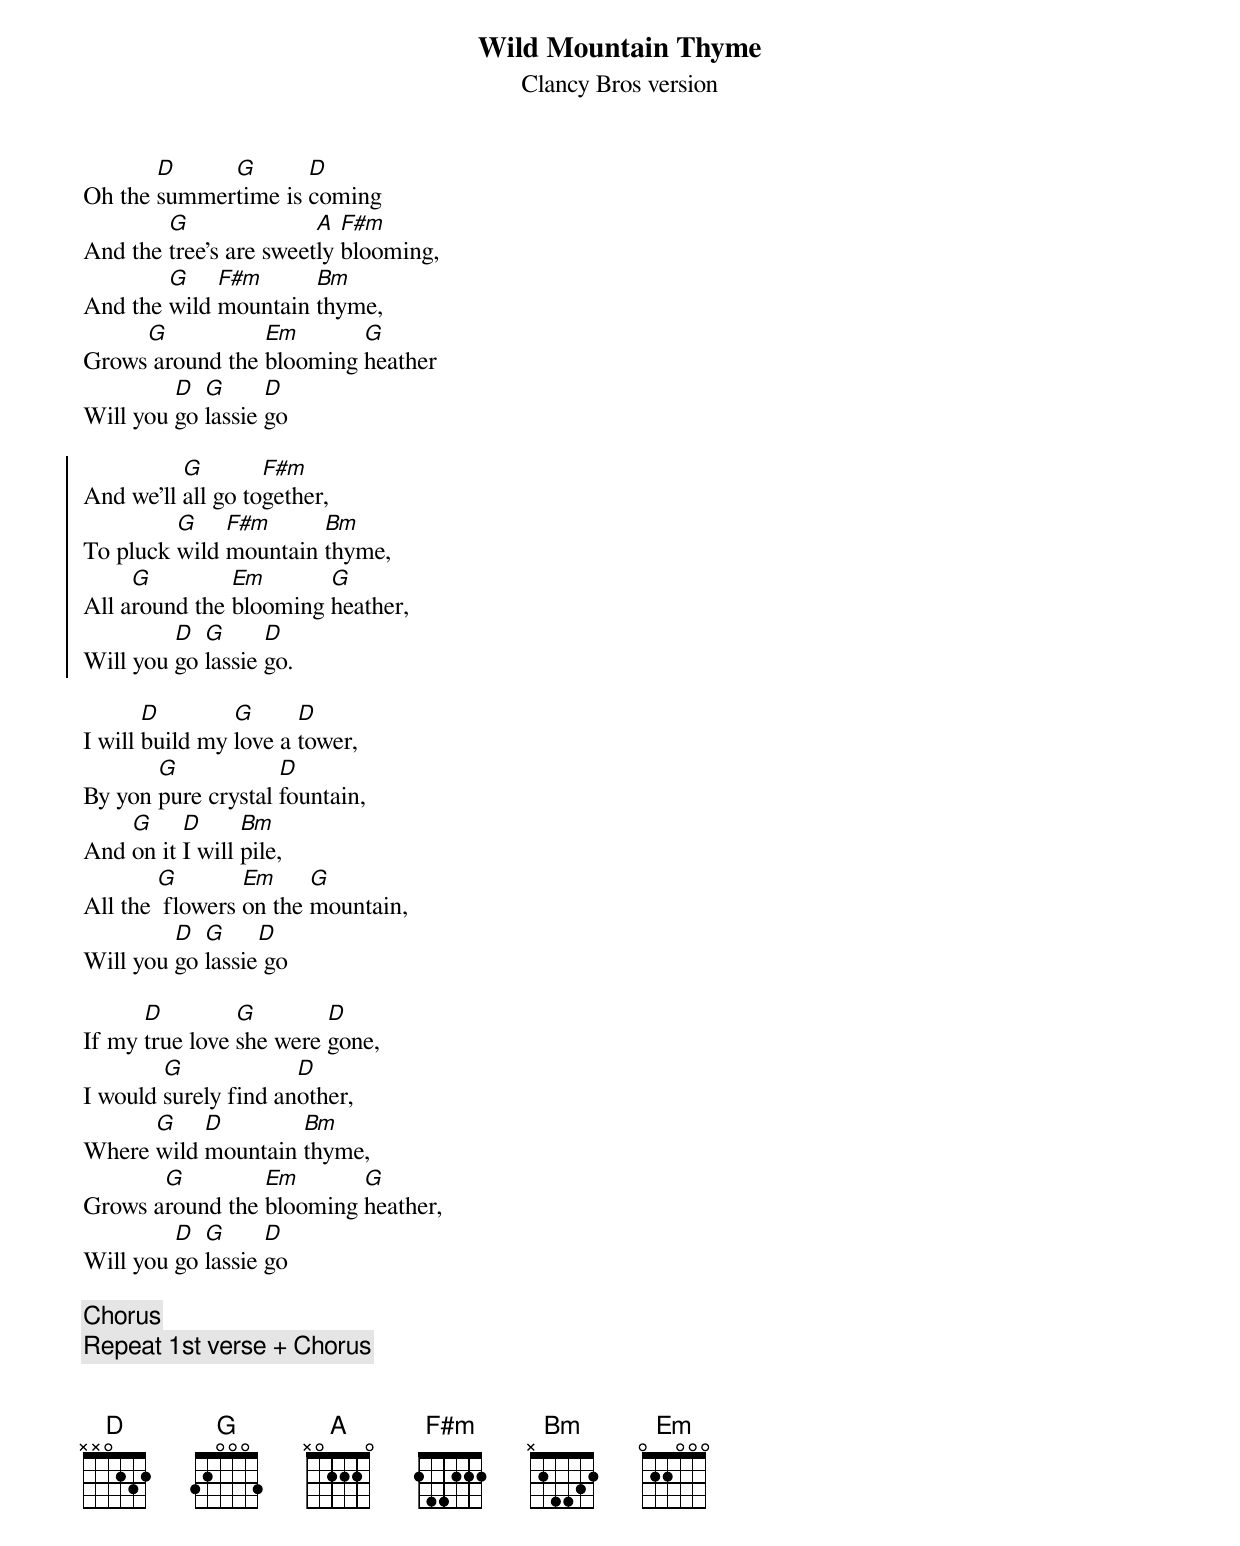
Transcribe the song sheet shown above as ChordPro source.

{title: Wild Mountain Thyme}
{subtitle: Clancy Bros version}
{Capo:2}
Oh the [D]summer[G]time is [D]coming
And the [G]tree's are sweet[A]ly [F#m]blooming,
And the [G]wild [F#m]mountain [Bm]thyme,
Grows[G] around the [Em]blooming [G]heather
Will you [D]go [G]lassie [D]go

{soc}
And we'll [G]all go to[F#m]gether,
To pluck [G]wild [F#m]mountain [Bm]thyme,
All a[G]round the [Em]blooming [G]heather,
Will you [D]go [G]lassie [D]go.
{eoc}

I will [D]build my [G]love a [D]tower,
By yon [G]pure crystal [D]fountain,
And [G]on it [D]I will [Bm]pile,
All the [G] flowers [Em]on the [G]mountain,
Will you [D]go [G]lassie[D] go

If my [D]true love [G]she were [D]gone,
I would [G]surely find an[D]other,
Where [G]wild [D]mountain [Bm]thyme,
Grows a[G]round the [Em]blooming [G]heather,
Will you [D]go [G]lassie [D]go

{c: Chorus}
{c: Repeat 1st verse + Chorus}

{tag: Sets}
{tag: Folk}
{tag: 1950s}

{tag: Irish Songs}
